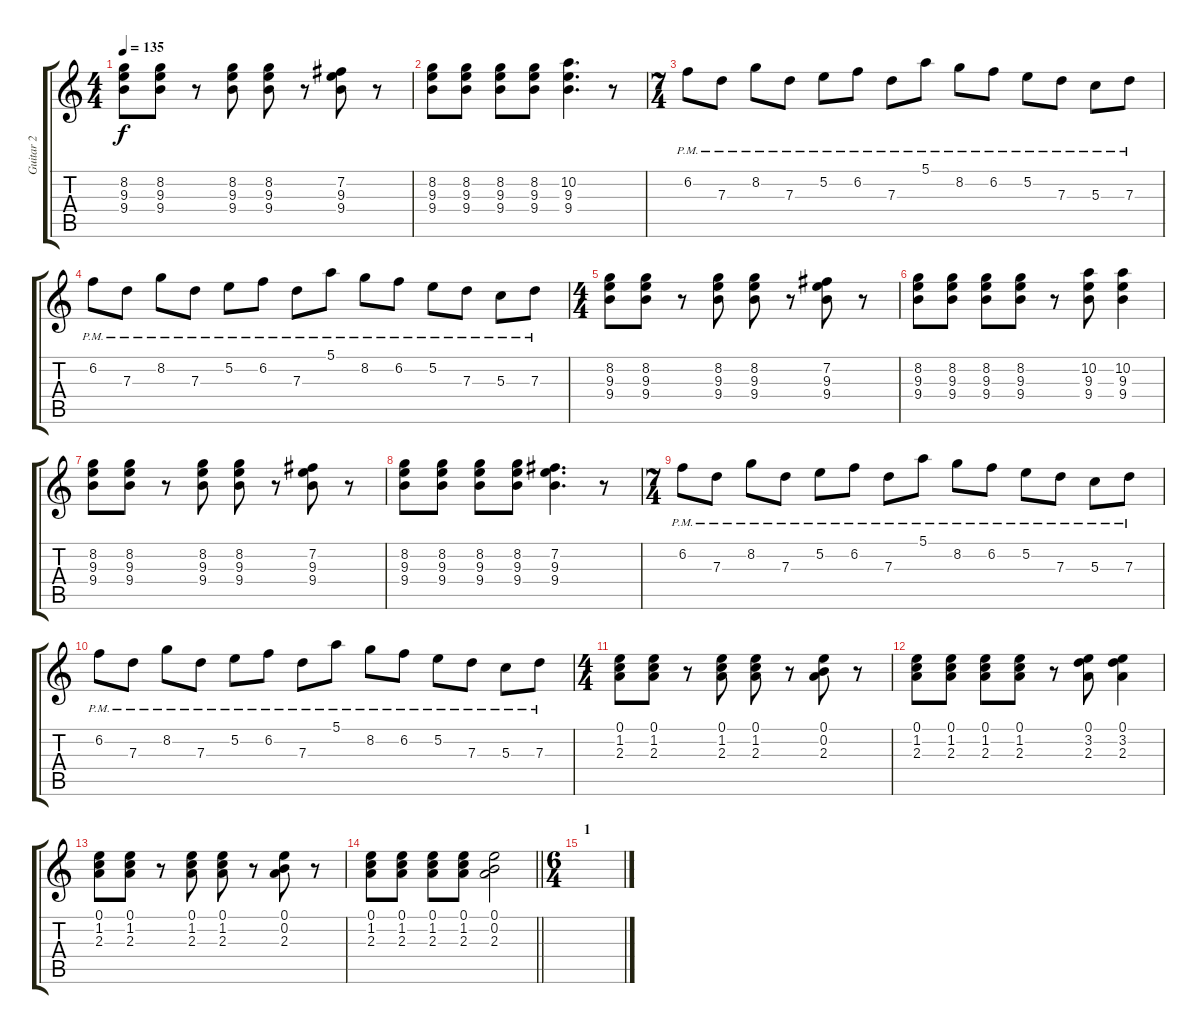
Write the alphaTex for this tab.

\track ("Guitar 2" "Guitar 2") {instrument overdrivenguitar}
\staff {score tabs}
\tuning (E4 B3 G3 D3 A2 E2) {hide}
\ts (4 4)
\tempo 135
\clef g2
\ks c
(8.2 9.3 9.4).8{dy f} (8.2 9.3 9.4).8 r.8 (8.2 9.3 9.4).8 (8.2 9.3 9.4).8 r.8 (7.2 9.3 9.4).8 r.8 |
(8.2 9.3 9.4).8 (8.2 9.3 9.4).8 (8.2 9.3 9.4).8 (8.2 9.3 9.4).8 (10.2 9.3 9.4).4{d} r.8 |
\ts (7 4)
6.2{pm}.8 7.3{pm}.8 8.2{pm}.8 7.3{pm}.8 5.2{pm}.8 6.2{pm}.8 7.3{pm}.8 5.1{pm}.8 8.2{pm}.8 6.2{pm}.8 5.2{pm}.8 7.3{pm}.8 5.3{pm}.8 7.3{pm}.8 |
6.2{pm}.8 7.3{pm}.8 8.2{pm}.8 7.3{pm}.8 5.2{pm}.8 6.2{pm}.8 7.3{pm}.8 5.1{pm}.8 8.2{pm}.8 6.2{pm}.8 5.2{pm}.8 7.3{pm}.8 5.3{pm}.8 7.3{pm}.8 |
\ts (4 4)
(8.2 9.3 9.4).8 (8.2 9.3 9.4).8 r.8 (8.2 9.3 9.4).8 (8.2 9.3 9.4).8 r.8 (7.2 9.3 9.4).8 r.8 |
(8.2 9.3 9.4).8 (8.2 9.3 9.4).8 (8.2 9.3 9.4).8 (8.2 9.3 9.4).8 r.8 (10.2 9.3 9.4).8 (10.2 9.3 9.4).4 |
(8.2 9.3 9.4).8 (8.2 9.3 9.4).8 r.8 (8.2 9.3 9.4).8 (8.2 9.3 9.4).8 r.8 (7.2 9.3 9.4).8 r.8 |
(8.2 9.3 9.4).8 (8.2 9.3 9.4).8 (8.2 9.3 9.4).8 (8.2 9.3 9.4).8 (7.2 9.3 9.4).4{d} r.8 |
\ts (7 4)
6.2{pm}.8 7.3{pm}.8 8.2{pm}.8 7.3{pm}.8 5.2{pm}.8 6.2{pm}.8 7.3{pm}.8 5.1{pm}.8 8.2{pm}.8 6.2{pm}.8 5.2{pm}.8 7.3{pm}.8 5.3{pm}.8 7.3{pm}.8 |
6.2{pm}.8 7.3{pm}.8 8.2{pm}.8 7.3{pm}.8 5.2{pm}.8 6.2{pm}.8 7.3{pm}.8 5.1{pm}.8 8.2{pm}.8 6.2{pm}.8 5.2{pm}.8 7.3{pm}.8 5.3{pm}.8 7.3{pm}.8 |
\ts (4 4)
(0.1 1.2 2.3).8 (0.1 1.2 2.3).8 r.8 (0.1 1.2 2.3).8 (0.1 1.2 2.3).8 r.8 (0.1 0.2 2.3).8 r.8 |
(0.1 1.2 2.3).8 (0.1 1.2 2.3).8 (0.1 1.2 2.3).8 (0.1 1.2 2.3).8 r.8 (0.1 3.2 2.3).8 (0.1 3.2 2.3).4 |
(0.1 1.2 2.3).8 (0.1 1.2 2.3).8 r.8 (0.1 1.2 2.3).8 (0.1 1.2 2.3).8 r.8 (0.1 0.2 2.3).8 r.8 |
\barLineRight lightlight
(0.1 1.2 2.3).8 (0.1 1.2 2.3).8 (0.1 1.2 2.3).8 (0.1 1.2 2.3).8 (0.1 0.2 2.3).2 |
\ts (6 4)
\section ("" "1")
